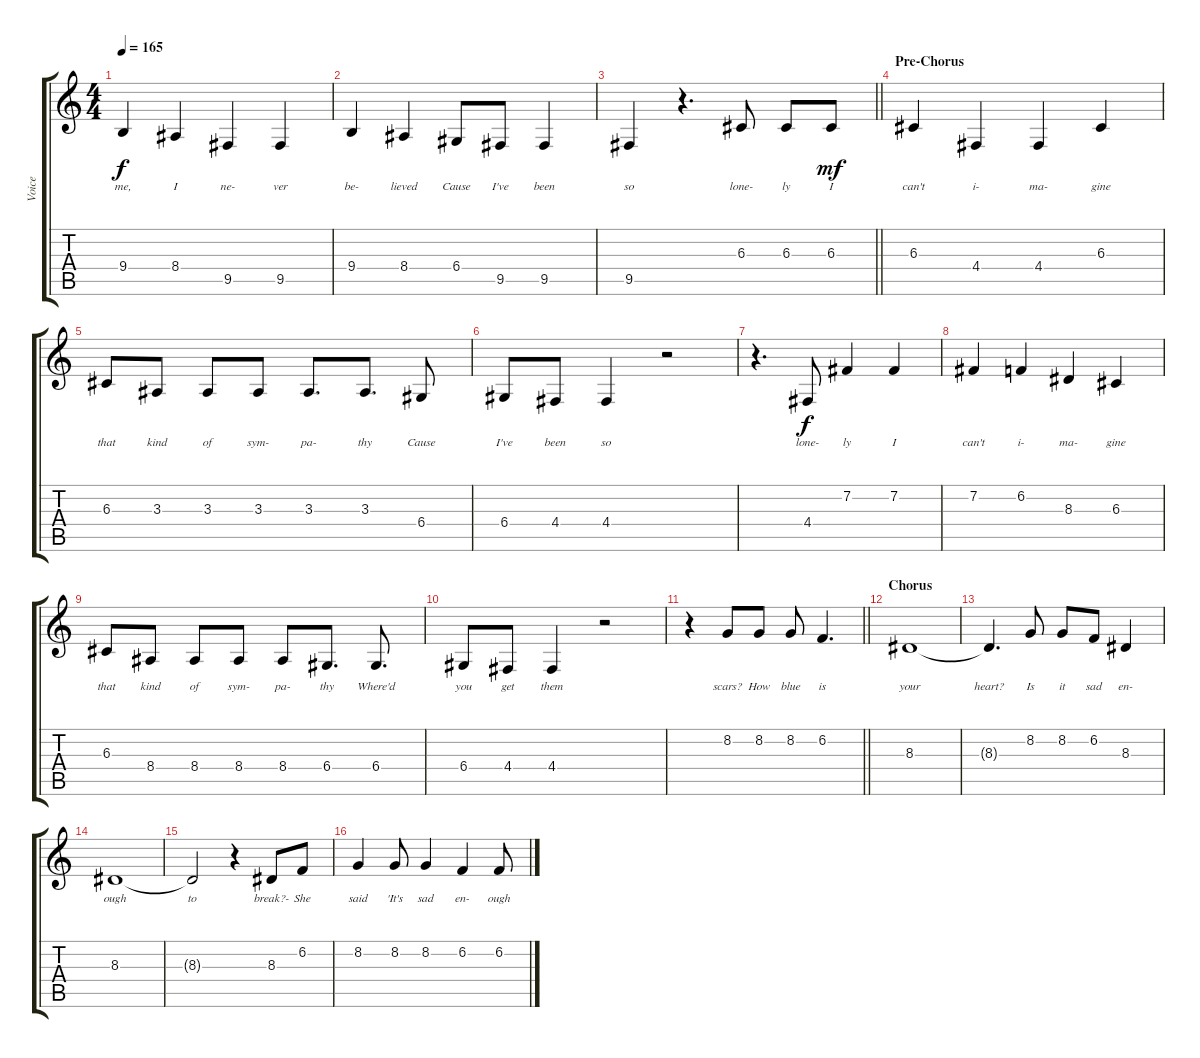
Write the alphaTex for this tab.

\track ("Voice" "Voice") {instrument altosax}
\staff {score tabs}
\tuning (E4 B3 G3 D3 A2 E2) {hide}
\ts (4 4)
\tempo 165
\clef g2
\ks c
9.4.4{lyrics (0 "me,") lyrics (1 "") lyrics (2 "") lyrics (3 "") lyrics (4 "") dy f} 8.4.4{lyrics (0 "I") lyrics (1 "") lyrics (2 "") lyrics (3 "") lyrics (4 "")} 9.5.4{lyrics (0 "ne-") lyrics (1 "") lyrics (2 "") lyrics (3 "") lyrics (4 "")} 9.5.4{lyrics (0 "ver") lyrics (1 "") lyrics (2 "") lyrics (3 "") lyrics (4 "")} |
9.4.4{lyrics (0 "be-") lyrics (1 "") lyrics (2 "") lyrics (3 "") lyrics (4 "")} 8.4.4{lyrics (0 "lieved") lyrics (1 "") lyrics (2 "") lyrics (3 "") lyrics (4 "")} 6.4.8{lyrics (0 "Cause") lyrics (1 "") lyrics (2 "") lyrics (3 "") lyrics (4 "")} 9.5.8{lyrics (0 "I've") lyrics (1 "") lyrics (2 "") lyrics (3 "") lyrics (4 "")} 9.5.4{lyrics (0 "been") lyrics (1 "") lyrics (2 "") lyrics (3 "") lyrics (4 "")} |
\barLineRight lightlight
9.5.4{lyrics (0 "so") lyrics (1 "") lyrics (2 "") lyrics (3 "") lyrics (4 "")} r.4{d} 6.3.8{lyrics (0 "lone-") lyrics (1 "") lyrics (2 "") lyrics (3 "") lyrics (4 "")} 6.3.8{lyrics (0 "ly") lyrics (1 "") lyrics (2 "") lyrics (3 "") lyrics (4 "")} 6.3.8{lyrics (0 "I") lyrics (1 "") lyrics (2 "") lyrics (3 "") lyrics (4 "") dy mf} |
\section ("" "Pre-Chorus")
6.3.4{lyrics (0 "can't") lyrics (1 "") lyrics (2 "") lyrics (3 "") lyrics (4 "")} 4.4.4{lyrics (0 "i-") lyrics (1 "") lyrics (2 "") lyrics (3 "") lyrics (4 "")} 4.4.4{lyrics (0 "ma-") lyrics (1 "") lyrics (2 "") lyrics (3 "") lyrics (4 "")} 6.3.4{lyrics (0 "gine") lyrics (1 "") lyrics (2 "") lyrics (3 "") lyrics (4 "")} |
6.3.8{lyrics (0 "that") lyrics (1 "") lyrics (2 "") lyrics (3 "") lyrics (4 "")} 3.3.8{lyrics (0 "kind") lyrics (1 "") lyrics (2 "") lyrics (3 "") lyrics (4 "")} 3.3.8{lyrics (0 "of") lyrics (1 "") lyrics (2 "") lyrics (3 "") lyrics (4 "")} 3.3.8{lyrics (0 "sym-") lyrics (1 "") lyrics (2 "") lyrics (3 "") lyrics (4 "")} 3.3.8{d lyrics (0 "pa-") lyrics (1 "") lyrics (2 "") lyrics (3 "") lyrics (4 "")} 3.3.8{d lyrics (0 "thy") lyrics (1 "") lyrics (2 "") lyrics (3 "") lyrics (4 "")} 6.4.8{lyrics (0 "Cause") lyrics (1 "") lyrics (2 "") lyrics (3 "") lyrics (4 "")} |
6.4.8{lyrics (0 "I've") lyrics (1 "") lyrics (2 "") lyrics (3 "") lyrics (4 "")} 4.4.8{lyrics (0 "been") lyrics (1 "") lyrics (2 "") lyrics (3 "") lyrics (4 "")} 4.4.4{lyrics (0 "so") lyrics (1 "") lyrics (2 "") lyrics (3 "") lyrics (4 "")} r.2 |
r.4{d} 4.4.8{lyrics (0 "lone-") lyrics (1 "") lyrics (2 "") lyrics (3 "") lyrics (4 "") dy f} 7.2.4{lyrics (0 "ly") lyrics (1 "") lyrics (2 "") lyrics (3 "") lyrics (4 "")} 7.2.4{lyrics (0 "I") lyrics (1 "") lyrics (2 "") lyrics (3 "") lyrics (4 "")} |
7.2.4{lyrics (0 "can't") lyrics (1 "") lyrics (2 "") lyrics (3 "") lyrics (4 "")} 6.2.4{lyrics (0 "i-") lyrics (1 "") lyrics (2 "") lyrics (3 "") lyrics (4 "")} 8.3.4{lyrics (0 "ma-") lyrics (1 "") lyrics (2 "") lyrics (3 "") lyrics (4 "")} 6.3.4{lyrics (0 "gine") lyrics (1 "") lyrics (2 "") lyrics (3 "") lyrics (4 "")} |
6.3.8{lyrics (0 "that") lyrics (1 "") lyrics (2 "") lyrics (3 "") lyrics (4 "")} 8.4.8{lyrics (0 "kind") lyrics (1 "") lyrics (2 "") lyrics (3 "") lyrics (4 "")} 8.4.8{lyrics (0 "of") lyrics (1 "") lyrics (2 "") lyrics (3 "") lyrics (4 "")} 8.4.8{lyrics (0 "sym-") lyrics (1 "") lyrics (2 "") lyrics (3 "") lyrics (4 "")} 8.4.8{lyrics (0 "pa-") lyrics (1 "") lyrics (2 "") lyrics (3 "") lyrics (4 "")} 6.4.8{d lyrics (0 "thy") lyrics (1 "") lyrics (2 "") lyrics (3 "") lyrics (4 "")} 6.4.8{d lyrics (0 "Where'd") lyrics (1 "") lyrics (2 "") lyrics (3 "") lyrics (4 "")} |
6.4.8{lyrics (0 "you") lyrics (1 "") lyrics (2 "") lyrics (3 "") lyrics (4 "")} 4.4.8{lyrics (0 "get") lyrics (1 "") lyrics (2 "") lyrics (3 "") lyrics (4 "")} 4.4.4{lyrics (0 "them") lyrics (1 "") lyrics (2 "") lyrics (3 "") lyrics (4 "")} r.2 |
\barLineRight lightlight
r.4 8.2.8{lyrics (0 "scars?") lyrics (1 "") lyrics (2 "") lyrics (3 "") lyrics (4 "")} 8.2.8{lyrics (0 "How") lyrics (1 "") lyrics (2 "") lyrics (3 "") lyrics (4 "")} 8.2.8{lyrics (0 "blue") lyrics (1 "") lyrics (2 "") lyrics (3 "") lyrics (4 "")} 6.2.4{d lyrics (0 "is") lyrics (1 "") lyrics (2 "") lyrics (3 "") lyrics (4 "")} |
\section ("" "Chorus")
8.3.1{lyrics (0 "your") lyrics (1 "") lyrics (2 "") lyrics (3 "") lyrics (4 "")} |
8.3{t}.4{d lyrics (0 "heart?") lyrics (1 "") lyrics (2 "") lyrics (3 "") lyrics (4 "")} 8.2.8{lyrics (0 "Is") lyrics (1 "") lyrics (2 "") lyrics (3 "") lyrics (4 "")} 8.2.8{lyrics (0 "it") lyrics (1 "") lyrics (2 "") lyrics (3 "") lyrics (4 "")} 6.2.8{lyrics (0 "sad") lyrics (1 "") lyrics (2 "") lyrics (3 "") lyrics (4 "")} 8.3.4{lyrics (0 "en-") lyrics (1 "") lyrics (2 "") lyrics (3 "") lyrics (4 "")} |
8.3.1{lyrics (0 "ough") lyrics (1 "") lyrics (2 "") lyrics (3 "") lyrics (4 "")} |
8.3{t}.2{lyrics (0 "to") lyrics (1 "") lyrics (2 "") lyrics (3 "") lyrics (4 "")} r.4 8.3.8{lyrics (0 "break?-") lyrics (1 "") lyrics (2 "") lyrics (3 "") lyrics (4 "")} 6.2.8{lyrics (0 "She") lyrics (1 "") lyrics (2 "") lyrics (3 "") lyrics (4 "")} |
8.2.4{lyrics (0 "said") lyrics (1 "") lyrics (2 "") lyrics (3 "") lyrics (4 "")} 8.2.8{lyrics (0 "'It's") lyrics (1 "") lyrics (2 "") lyrics (3 "") lyrics (4 "")} 8.2.4{lyrics (0 "sad") lyrics (1 "") lyrics (2 "") lyrics (3 "") lyrics (4 "")} 6.2.4{lyrics (0 "en-") lyrics (1 "") lyrics (2 "") lyrics (3 "") lyrics (4 "")} 6.2.8{lyrics (0 "ough") lyrics (1 "") lyrics (2 "") lyrics (3 "") lyrics (4 "")}
